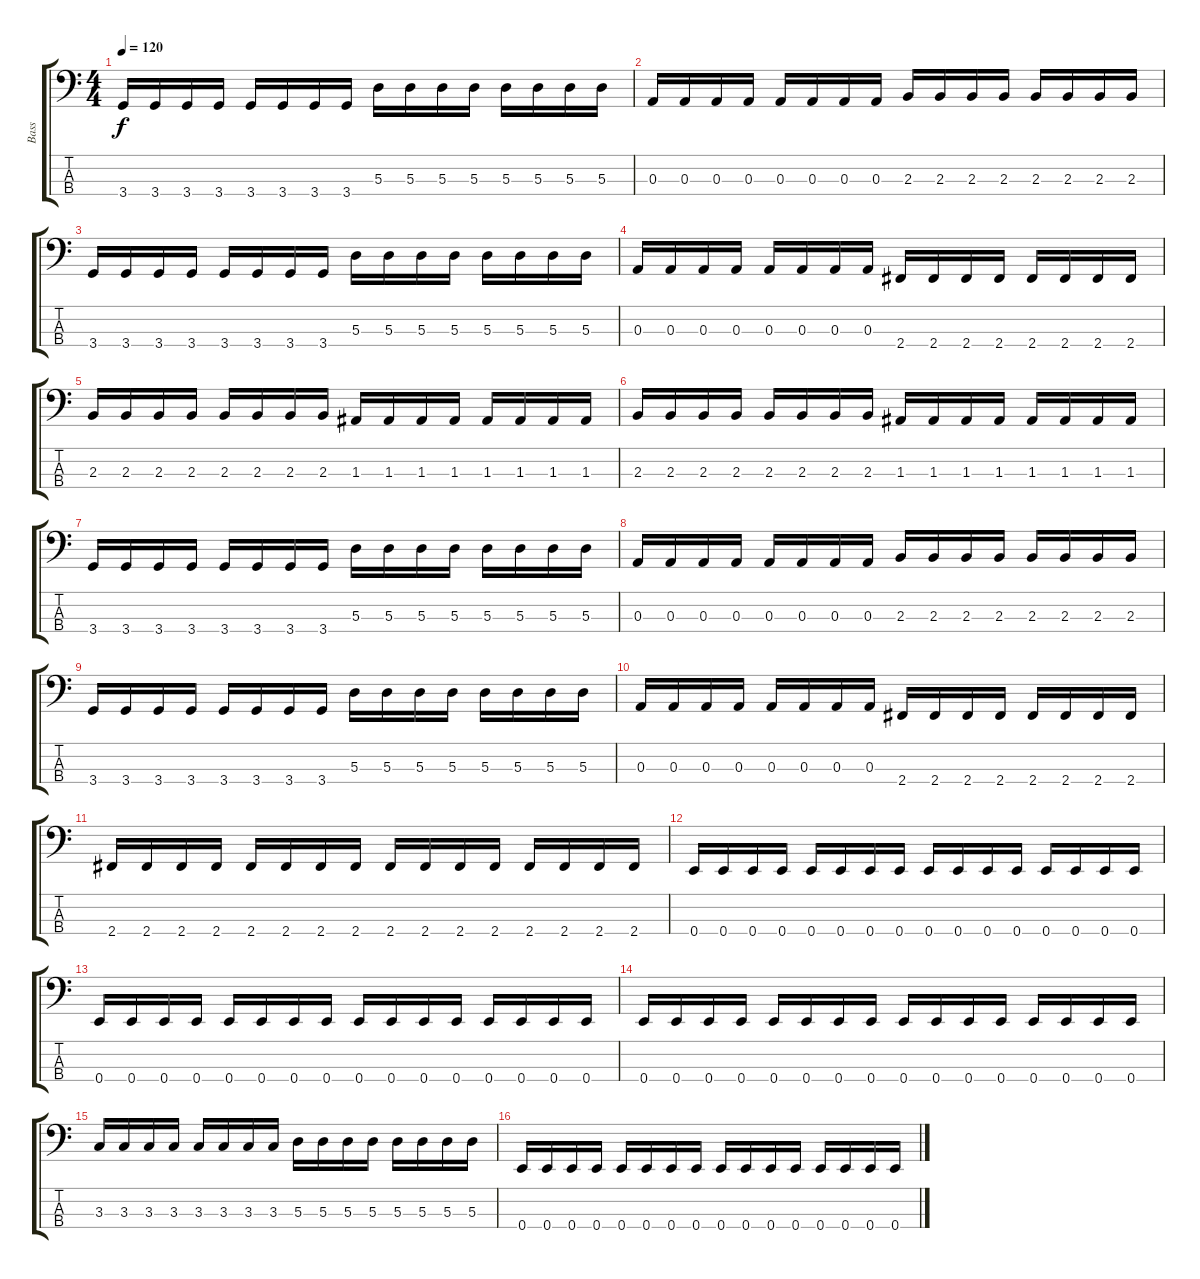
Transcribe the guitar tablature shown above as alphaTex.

\track ("Bass" "Bass") {instrument electricbasspick}
\staff {score tabs}
\tuning (G2 D2 A1 E1) {hide}
\ts (4 4)
\tempo 120
\clef f4
\ks c
3.4.16{dy f} 3.4.16 3.4.16 3.4.16 3.4.16 3.4.16 3.4.16 3.4.16 5.3.16 5.3.16 5.3.16 5.3.16 5.3.16 5.3.16 5.3.16 5.3.16 |
0.3.16 0.3.16 0.3.16 0.3.16 0.3.16 0.3.16 0.3.16 0.3.16 2.3.16 2.3.16 2.3.16 2.3.16 2.3.16 2.3.16 2.3.16 2.3.16 |
3.4.16 3.4.16 3.4.16 3.4.16 3.4.16 3.4.16 3.4.16 3.4.16 5.3.16 5.3.16 5.3.16 5.3.16 5.3.16 5.3.16 5.3.16 5.3.16 |
0.3.16 0.3.16 0.3.16 0.3.16 0.3.16 0.3.16 0.3.16 0.3.16 2.4.16 2.4.16 2.4.16 2.4.16 2.4.16 2.4.16 2.4.16 2.4.16 |
2.3.16 2.3.16 2.3.16 2.3.16 2.3.16 2.3.16 2.3.16 2.3.16 1.3.16 1.3.16 1.3.16 1.3.16 1.3.16 1.3.16 1.3.16 1.3.16 |
2.3.16 2.3.16 2.3.16 2.3.16 2.3.16 2.3.16 2.3.16 2.3.16 1.3.16 1.3.16 1.3.16 1.3.16 1.3.16 1.3.16 1.3.16 1.3.16 |
3.4.16 3.4.16 3.4.16 3.4.16 3.4.16 3.4.16 3.4.16 3.4.16 5.3.16 5.3.16 5.3.16 5.3.16 5.3.16 5.3.16 5.3.16 5.3.16 |
0.3.16 0.3.16 0.3.16 0.3.16 0.3.16 0.3.16 0.3.16 0.3.16 2.3.16 2.3.16 2.3.16 2.3.16 2.3.16 2.3.16 2.3.16 2.3.16 |
3.4.16 3.4.16 3.4.16 3.4.16 3.4.16 3.4.16 3.4.16 3.4.16 5.3.16 5.3.16 5.3.16 5.3.16 5.3.16 5.3.16 5.3.16 5.3.16 |
0.3.16 0.3.16 0.3.16 0.3.16 0.3.16 0.3.16 0.3.16 0.3.16 2.4.16 2.4.16 2.4.16 2.4.16 2.4.16 2.4.16 2.4.16 2.4.16 |
2.4.16 2.4.16 2.4.16 2.4.16 2.4.16 2.4.16 2.4.16 2.4.16 2.4.16 2.4.16 2.4.16 2.4.16 2.4.16 2.4.16 2.4.16 2.4.16 |
0.4.16 0.4.16 0.4.16 0.4.16 0.4.16 0.4.16 0.4.16 0.4.16 0.4.16 0.4.16 0.4.16 0.4.16 0.4.16 0.4.16 0.4.16 0.4.16 |
0.4.16 0.4.16 0.4.16 0.4.16 0.4.16 0.4.16 0.4.16 0.4.16 0.4.16 0.4.16 0.4.16 0.4.16 0.4.16 0.4.16 0.4.16 0.4.16 |
0.4.16 0.4.16 0.4.16 0.4.16 0.4.16 0.4.16 0.4.16 0.4.16 0.4.16 0.4.16 0.4.16 0.4.16 0.4.16 0.4.16 0.4.16 0.4.16 |
3.3.16 3.3.16 3.3.16 3.3.16 3.3.16 3.3.16 3.3.16 3.3.16 5.3.16 5.3.16 5.3.16 5.3.16 5.3.16 5.3.16 5.3.16 5.3.16 |
0.4.16 0.4.16 0.4.16 0.4.16 0.4.16 0.4.16 0.4.16 0.4.16 0.4.16 0.4.16 0.4.16 0.4.16 0.4.16 0.4.16 0.4.16 0.4.16
